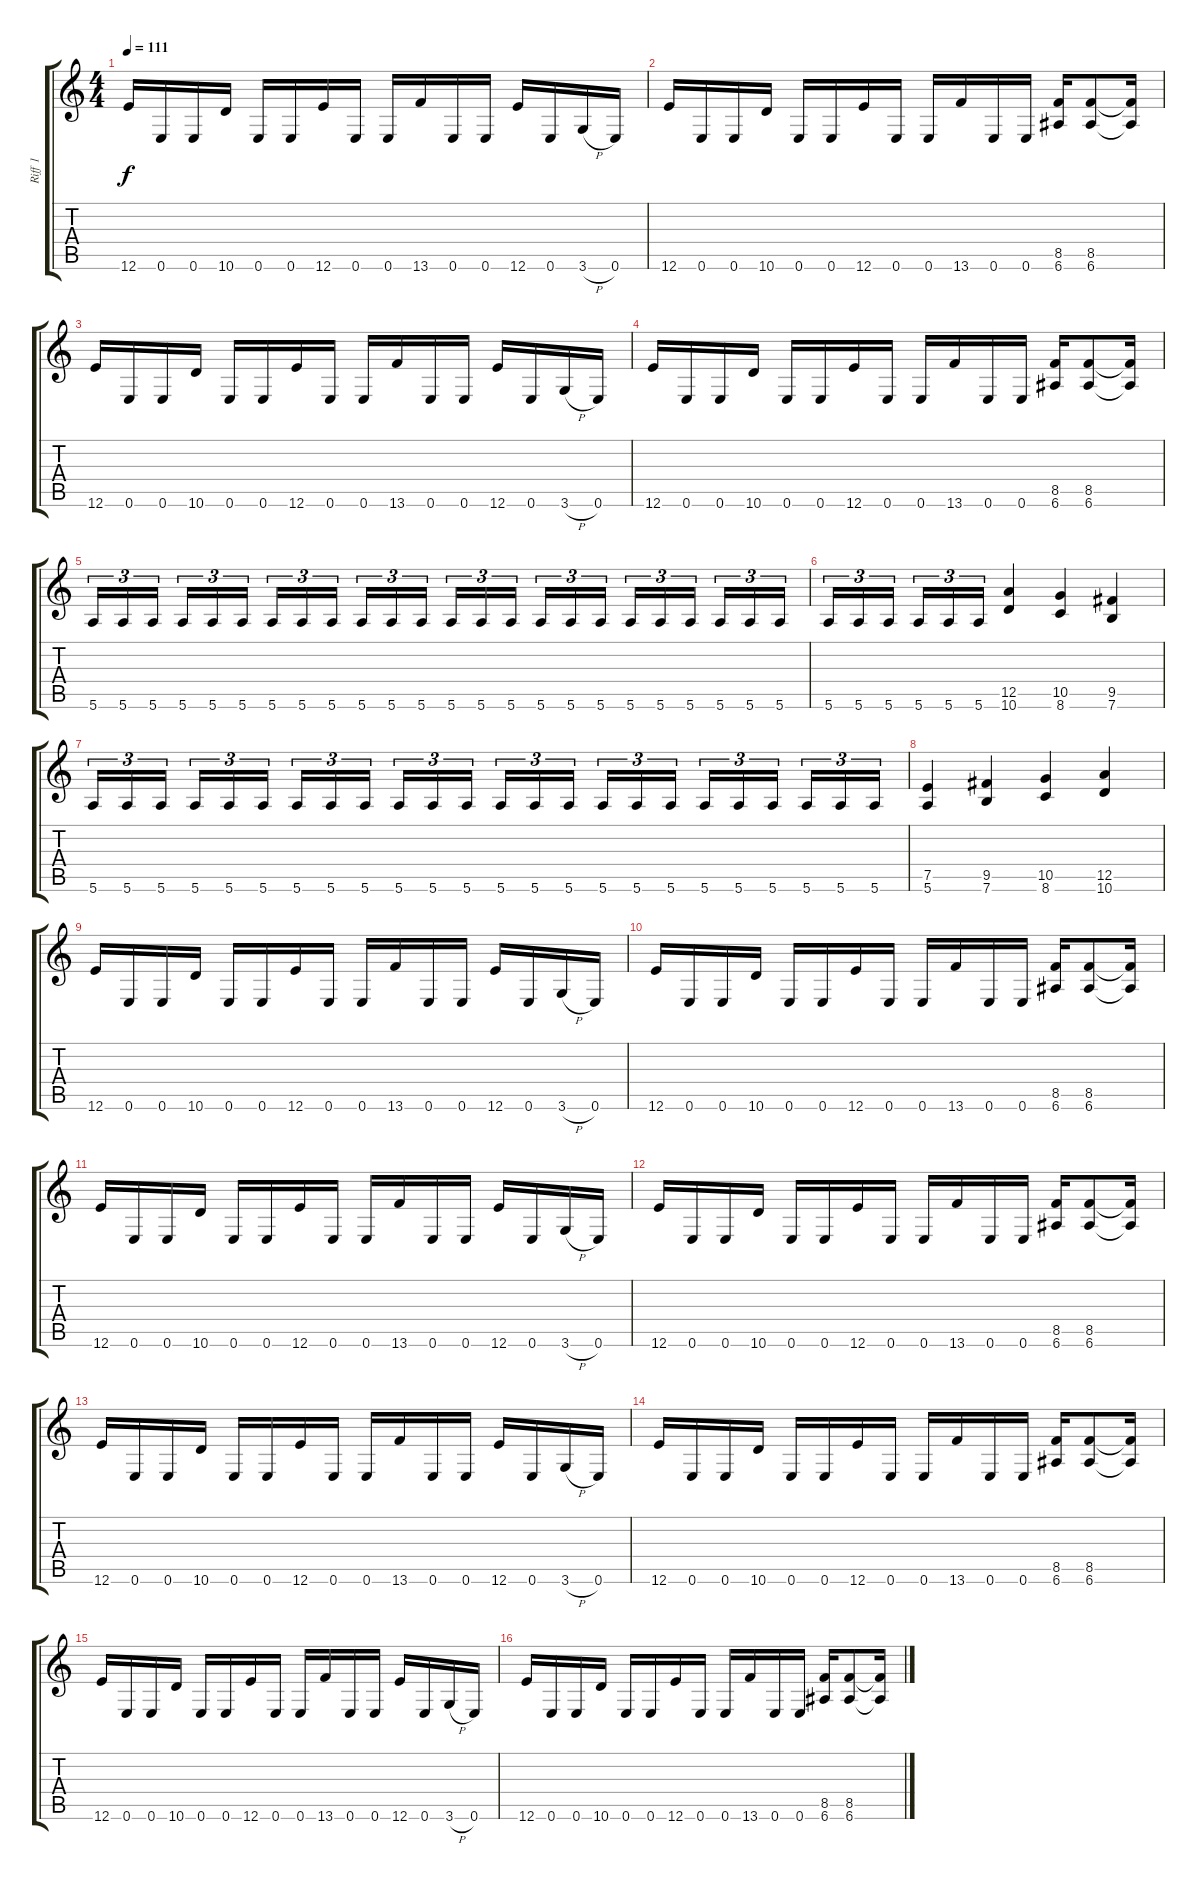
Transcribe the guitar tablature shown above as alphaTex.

\track ("Riff 1" "Riff 1") {instrument overdrivenguitar}
\staff {score tabs}
\tuning (E4 B3 G3 D3 A2 E2) {hide}
\ts (4 4)
\tempo 111
\clef g2
\ks c
12.6.16{dy f} 0.6.16 0.6.16 10.6.16 0.6.16 0.6.16 12.6.16 0.6.16 0.6.16 13.6.16 0.6.16 0.6.16 12.6.16 0.6.16 3.6{h}.16 0.6.16 |
12.6.16 0.6.16 0.6.16 10.6.16 0.6.16 0.6.16 12.6.16 0.6.16 0.6.16 13.6.16 0.6.16 0.6.16 (8.5 6.6).16 (8.5 6.6).8 (8.5{t} 6.6{t}).16 |
12.6.16 0.6.16 0.6.16 10.6.16 0.6.16 0.6.16 12.6.16 0.6.16 0.6.16 13.6.16 0.6.16 0.6.16 12.6.16 0.6.16 3.6{h}.16 0.6.16 |
12.6.16 0.6.16 0.6.16 10.6.16 0.6.16 0.6.16 12.6.16 0.6.16 0.6.16 13.6.16 0.6.16 0.6.16 (8.5 6.6).16 (8.5 6.6).8 (8.5{t} 6.6{t}).16 |
5.6.16{tu (3 2)} 5.6.16{tu (3 2)} 5.6.16{tu (3 2)} 5.6.16{tu (3 2)} 5.6.16{tu (3 2)} 5.6.16{tu (3 2)} 5.6.16{tu (3 2)} 5.6.16{tu (3 2)} 5.6.16{tu (3 2)} 5.6.16{tu (3 2)} 5.6.16{tu (3 2)} 5.6.16{tu (3 2)} 5.6.16{tu (3 2)} 5.6.16{tu (3 2)} 5.6.16{tu (3 2)} 5.6.16{tu (3 2)} 5.6.16{tu (3 2)} 5.6.16{tu (3 2)} 5.6.16{tu (3 2)} 5.6.16{tu (3 2)} 5.6.16{tu (3 2)} 5.6.16{tu (3 2)} 5.6.16{tu (3 2)} 5.6.16{tu (3 2)} |
5.6.16{tu (3 2)} 5.6.16{tu (3 2)} 5.6.16{tu (3 2)} 5.6.16{tu (3 2)} 5.6.16{tu (3 2)} 5.6.16{tu (3 2)} (12.5 10.6).4 (10.5 8.6).4 (9.5 7.6).4 |
5.6.16{tu (3 2)} 5.6.16{tu (3 2)} 5.6.16{tu (3 2)} 5.6.16{tu (3 2)} 5.6.16{tu (3 2)} 5.6.16{tu (3 2)} 5.6.16{tu (3 2)} 5.6.16{tu (3 2)} 5.6.16{tu (3 2)} 5.6.16{tu (3 2)} 5.6.16{tu (3 2)} 5.6.16{tu (3 2)} 5.6.16{tu (3 2)} 5.6.16{tu (3 2)} 5.6.16{tu (3 2)} 5.6.16{tu (3 2)} 5.6.16{tu (3 2)} 5.6.16{tu (3 2)} 5.6.16{tu (3 2)} 5.6.16{tu (3 2)} 5.6.16{tu (3 2)} 5.6.16{tu (3 2)} 5.6.16{tu (3 2)} 5.6.16{tu (3 2)} |
(7.5 5.6).4 (9.5 7.6).4 (10.5 8.6).4 (12.5 10.6).4 |
12.6.16 0.6.16 0.6.16 10.6.16 0.6.16 0.6.16 12.6.16 0.6.16 0.6.16 13.6.16 0.6.16 0.6.16 12.6.16 0.6.16 3.6{h}.16 0.6.16 |
12.6.16 0.6.16 0.6.16 10.6.16 0.6.16 0.6.16 12.6.16 0.6.16 0.6.16 13.6.16 0.6.16 0.6.16 (8.5 6.6).16 (8.5 6.6).8 (8.5{t} 6.6{t}).16 |
12.6.16 0.6.16 0.6.16 10.6.16 0.6.16 0.6.16 12.6.16 0.6.16 0.6.16 13.6.16 0.6.16 0.6.16 12.6.16 0.6.16 3.6{h}.16 0.6.16 |
12.6.16 0.6.16 0.6.16 10.6.16 0.6.16 0.6.16 12.6.16 0.6.16 0.6.16 13.6.16 0.6.16 0.6.16 (8.5 6.6).16 (8.5 6.6).8 (8.5{t} 6.6{t}).16 |
12.6.16 0.6.16 0.6.16 10.6.16 0.6.16 0.6.16 12.6.16 0.6.16 0.6.16 13.6.16 0.6.16 0.6.16 12.6.16 0.6.16 3.6{h}.16 0.6.16 |
12.6.16 0.6.16 0.6.16 10.6.16 0.6.16 0.6.16 12.6.16 0.6.16 0.6.16 13.6.16 0.6.16 0.6.16 (8.5 6.6).16 (8.5 6.6).8 (8.5{t} 6.6{t}).16 |
12.6.16 0.6.16 0.6.16 10.6.16 0.6.16 0.6.16 12.6.16 0.6.16 0.6.16 13.6.16 0.6.16 0.6.16 12.6.16 0.6.16 3.6{h}.16 0.6.16 |
12.6.16 0.6.16 0.6.16 10.6.16 0.6.16 0.6.16 12.6.16 0.6.16 0.6.16 13.6.16 0.6.16 0.6.16 (8.5 6.6).16 (8.5 6.6).8 (8.5{t} 6.6{t}).16
